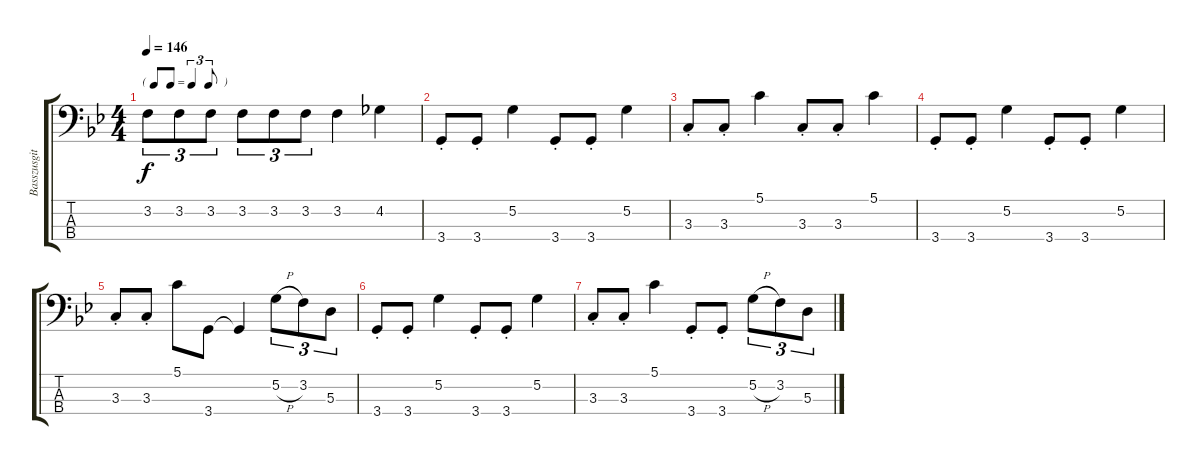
\track ("Basszusgitár (Bob Daisley)" "Basszusgit") {instrument electricbassfinger}
\staff {score tabs}
\tuning (G2 D2 A1 E1) {hide}
\ts (4 4)
\tf triplet8th
\tempo 146
\clef f4
\ks bb
3.2.8{tu (3 2) dy f} 3.2.8{tu (3 2)} 3.2.8{tu (3 2)} 3.2.8{tu (3 2)} 3.2.8{tu (3 2)} 3.2.8{tu (3 2)} 3.2.4 4.2.4 |
3.4{st}.8 3.4{st}.8 5.2.4 3.4{st}.8 3.4{st}.8 5.2.4 |
3.3{st}.8 3.3{st}.8 5.1.4 3.3{st}.8 3.3{st}.8 5.1.4 |
3.4{st}.8 3.4{st}.8 5.2.4 3.4{st}.8 3.4{st}.8 5.2.4 |
3.3{st}.8 3.3{st}.8 5.1.8 3.4.8 3.4{t}.4 5.2{h}.8{tu (3 2)} 3.2.8{tu (3 2)} 5.3.8{tu (3 2)} |
3.4{st}.8 3.4{st}.8 5.2.4 3.4{st}.8 3.4{st}.8 5.2.4 |
3.3{st}.8 3.3{st}.8 5.1.4 3.4{st}.8 3.4{st}.8 5.2{h}.8{tu (3 2)} 3.2.8{tu (3 2)} 5.3.8{tu (3 2)}
